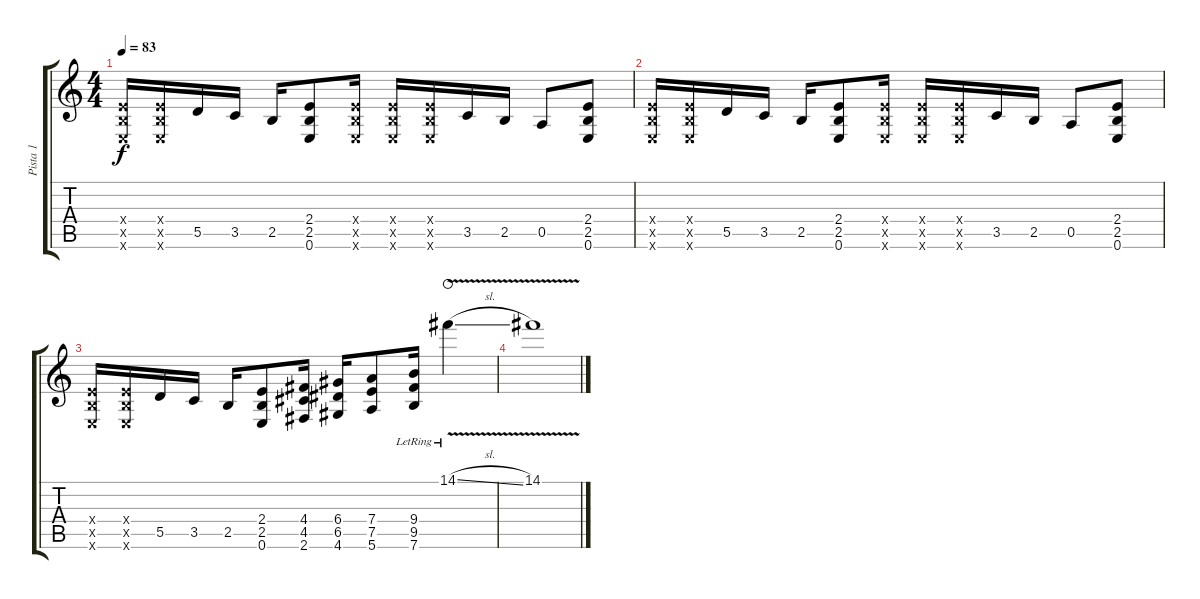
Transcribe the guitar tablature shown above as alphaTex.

\track ("Pista 1" "Pista 1") {instrument distortionguitar}
\staff {score tabs}
\tuning (E4 B3 G3 D3 A2 E2) {hide}
\ts (4 4)
\tempo 83
\clef g2
\ks c
(2.4{x} 2.5{x} 0.6{x}).16{dy f} (2.4{x} 2.5{x} 0.6{x}).16 5.5.16 3.5.16 2.5.16 (2.4 2.5 0.6).8 (2.4{x} 2.5{x} 0.6{x}).16 (2.4{x} 2.5{x} 0.6{x}).16 (2.4{x} 2.5{x} 0.6{x}).16 3.5.16 2.5.16 0.5.8 (2.4 2.5 0.6).8 |
(2.4{x} 2.5{x} 0.6{x}).16 (2.4{x} 2.5{x} 0.6{x}).16 5.5.16 3.5.16 2.5.16 (2.4 2.5 0.6).8 (2.4{x} 2.5{x} 0.6{x}).16 (2.4{x} 2.5{x} 0.6{x}).16 (2.4{x} 2.5{x} 0.6{x}).16 3.5.16 2.5.16 0.5.8 (2.4 2.5 0.6).8 |
(2.4{x} 2.5{x} 0.6{x}).16 (2.4{x} 2.5{x} 0.6{x}).16 5.5.16 3.5.16 2.5.16 (2.4 2.5 0.6).8 (4.4 4.5 2.6).16 (6.4 6.5 4.6).16 (7.4 7.5 5.6).8 (9.4{lr} 9.5{lr} 7.6{lr}).16 14.1{v sl lr}.4{waho} |
14.1{v}.1
